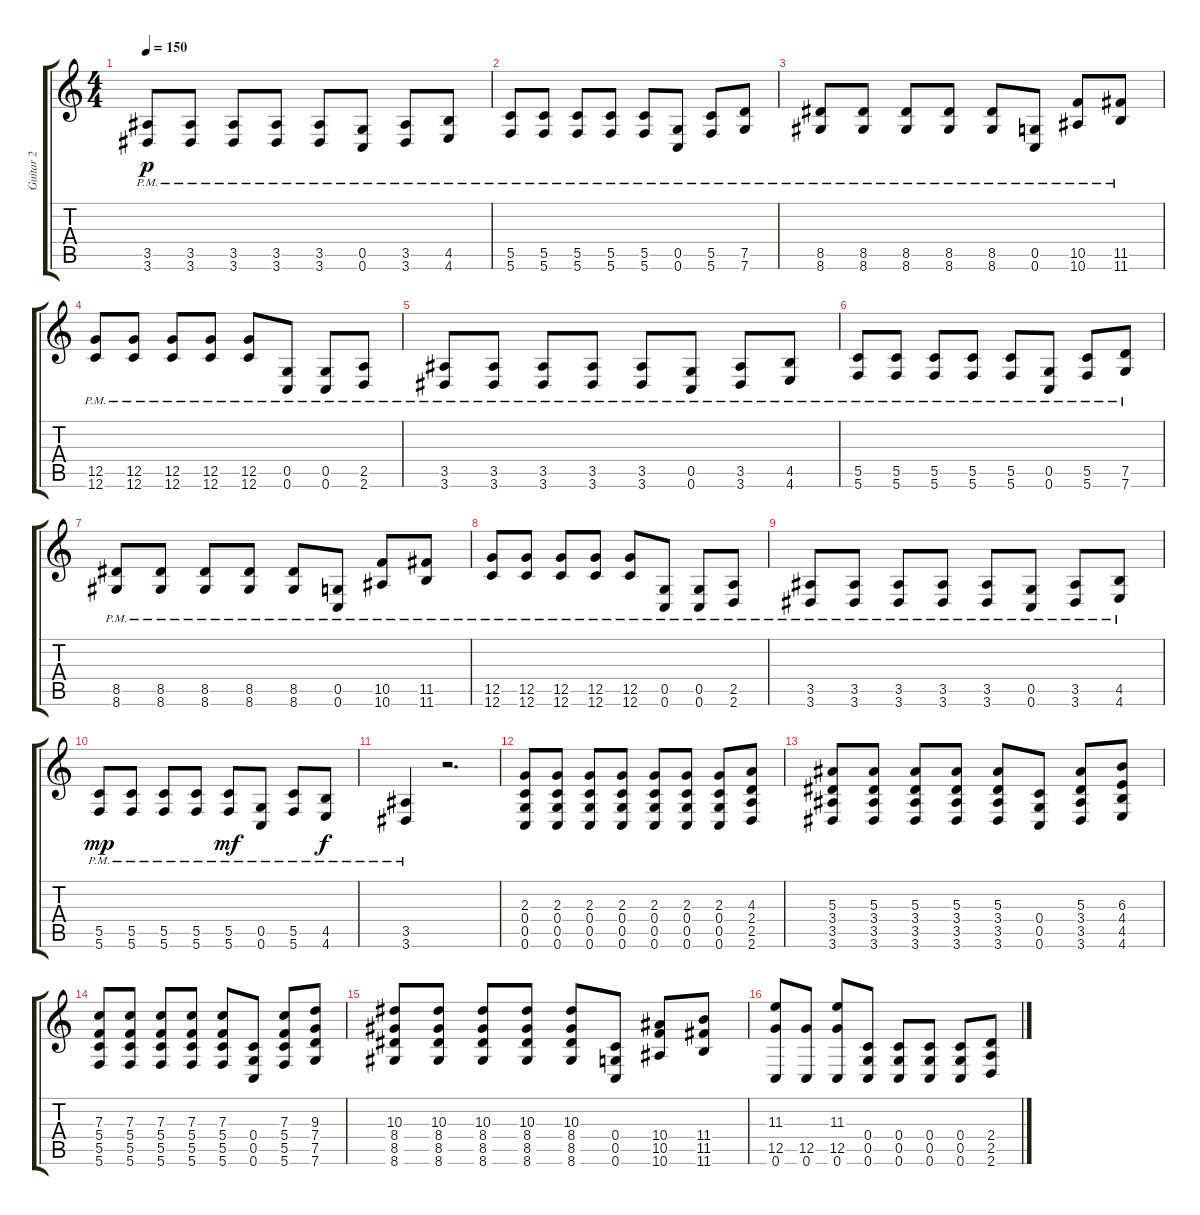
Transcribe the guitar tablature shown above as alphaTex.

\track ("Guitar 2" "Guitar 2") {instrument overdrivenguitar}
\staff {score tabs}
\tuning (D4 A3 F3 C3 G2 C2) {hide}
\ts (4 4)
\tempo 150
\clef g2
\ks c
(3.5{pm} 3.6{pm}).8{dy p} (3.5{pm} 3.6{pm}).8 (3.5{pm} 3.6{pm}).8 (3.5{pm} 3.6{pm}).8 (3.5{pm} 3.6{pm}).8 (0.5{pm} 0.6{pm}).8 (3.5{pm} 3.6{pm}).8 (4.5{pm} 4.6{pm}).8 |
(5.5{pm} 5.6{pm}).8 (5.5{pm} 5.6{pm}).8 (5.5{pm} 5.6{pm}).8 (5.5{pm} 5.6{pm}).8 (5.5{pm} 5.6{pm}).8 (0.5{pm} 0.6{pm}).8 (5.5{pm} 5.6{pm}).8 (7.5{pm} 7.6{pm}).8 |
(8.5{pm} 8.6{pm}).8 (8.5{pm} 8.6{pm}).8 (8.5{pm} 8.6{pm}).8 (8.5{pm} 8.6{pm}).8 (8.5{pm} 8.6{pm}).8 (0.5{pm} 0.6{pm}).8 (10.5{pm} 10.6{pm}).8 (11.5{pm} 11.6{pm}).8 |
(12.5{pm} 12.6{pm}).8 (12.5{pm} 12.6{pm}).8 (12.5{pm} 12.6{pm}).8 (12.5{pm} 12.6{pm}).8 (12.5{pm} 12.6{pm}).8 (0.5{pm} 0.6{pm}).8 (0.5{pm} 0.6{pm}).8 (2.5{pm} 2.6{pm}).8 |
(3.5{pm} 3.6{pm}).8 (3.5{pm} 3.6{pm}).8 (3.5{pm} 3.6{pm}).8 (3.5{pm} 3.6{pm}).8 (3.5{pm} 3.6{pm}).8 (0.5{pm} 0.6{pm}).8 (3.5{pm} 3.6{pm}).8 (4.5{pm} 4.6{pm}).8 |
(5.5{pm} 5.6{pm}).8 (5.5{pm} 5.6{pm}).8 (5.5{pm} 5.6{pm}).8 (5.5{pm} 5.6{pm}).8 (5.5{pm} 5.6{pm}).8 (0.5{pm} 0.6{pm}).8 (5.5{pm} 5.6{pm}).8 (7.5{pm} 7.6{pm}).8 |
(8.5{pm} 8.6{pm}).8 (8.5{pm} 8.6{pm}).8 (8.5{pm} 8.6{pm}).8 (8.5{pm} 8.6{pm}).8 (8.5{pm} 8.6{pm}).8 (0.5{pm} 0.6{pm}).8 (10.5{pm} 10.6{pm}).8 (11.5{pm} 11.6{pm}).8 |
(12.5{pm} 12.6{pm}).8 (12.5{pm} 12.6{pm}).8 (12.5{pm} 12.6{pm}).8 (12.5{pm} 12.6{pm}).8 (12.5{pm} 12.6{pm}).8 (0.5{pm} 0.6{pm}).8 (0.5{pm} 0.6{pm}).8 (2.5{pm} 2.6{pm}).8 |
(3.5{pm} 3.6{pm}).8 (3.5{pm} 3.6{pm}).8 (3.5{pm} 3.6{pm}).8 (3.5{pm} 3.6{pm}).8 (3.5{pm} 3.6{pm}).8 (0.5{pm} 0.6{pm}).8 (3.5{pm} 3.6{pm}).8 (4.5{pm} 4.6{pm}).8 |
(5.5{pm} 5.6{pm}).8{dy mp} (5.5{pm} 5.6{pm}).8 (5.5{pm} 5.6{pm}).8 (5.5{pm} 5.6{pm}).8 (5.5{pm} 5.6{pm}).8{dy mf} (0.5{pm} 0.6{pm}).8 (5.5{pm} 5.6{pm}).8 (4.5{pm} 4.6{pm}).8{dy f} |
(3.5{pm} 3.6{pm}).4 r.2{d} |
(2.3 0.4 0.5 0.6).8{volume 11} (2.3 0.4 0.5 0.6).8 (2.3 0.4 0.5 0.6).8 (2.3 0.4 0.5 0.6).8 (2.3 0.4 0.5 0.6).8 (2.3 0.4 0.5 0.6).8 (2.3 0.4 0.5 0.6).8 (4.3 2.4 2.5 2.6).8 |
(5.3 3.4 3.5 3.6).8 (5.3 3.4 3.5 3.6).8 (5.3 3.4 3.5 3.6).8 (5.3 3.4 3.5 3.6).8 (5.3 3.4 3.5 3.6).8 (0.4 0.5 0.6).8 (5.3 3.4 3.5 3.6).8 (6.3 4.4 4.5 4.6).8 |
(7.3 5.4 5.5 5.6).8 (7.3 5.4 5.5 5.6).8 (7.3 5.4 5.5 5.6).8 (7.3 5.4 5.5 5.6).8 (7.3 5.4 5.5 5.6).8 (0.4 0.5 0.6).8 (7.3 5.4 5.5 5.6).8 (9.3 7.4 7.5 7.6).8 |
(10.3 8.4 8.5 8.6).8 (10.3 8.4 8.5 8.6).8 (10.3 8.4 8.5 8.6).8 (10.3 8.4 8.5 8.6).8 (10.3 8.4 8.5 8.6).8 (0.4 0.5 0.6).8 (10.4 10.5 10.6).8 (11.4 11.5 11.6).8 |
(11.3 12.5 0.6).8 (12.5 0.6).8 (11.3 12.5 0.6).8 (0.4 0.5 0.6).8 (0.4 0.5 0.6).8 (0.4 0.5 0.6).8 (0.4 0.5 0.6).8 (2.4 2.5 2.6).8
